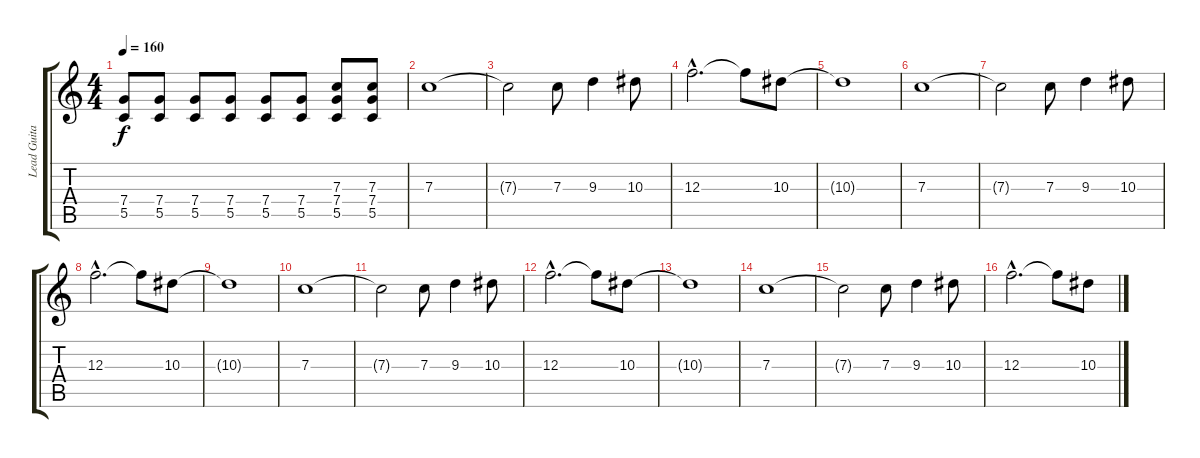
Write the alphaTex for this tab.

\track ("Lead Guitar" "Lead Guita") {instrument distortionguitar}
\staff {score tabs}
\tuning (D4 A3 F3 C3 G2 C2) {hide}
\ts (4 4)
\tempo 160
\clef g2
\ks c
(7.4 5.5).8{dy f} (7.4 5.5).8 (7.4 5.5).8 (7.4 5.5).8 (7.4 5.5).8 (7.4 5.5).8 (7.3 7.4 5.5).8 (7.3 7.4 5.5).8 |
7.3.1 |
7.3{t}.2 7.3.8 9.3.4 10.3.8 |
12.3{hac}.2{d} 12.3{t}.8 10.3.8 |
10.3{t}.1 |
7.3.1 |
7.3{t}.2 7.3.8 9.3.4 10.3.8 |
12.3{hac}.2{d} 12.3{t}.8 10.3.8 |
10.3{t}.1 |
7.3.1 |
7.3{t}.2 7.3.8 9.3.4 10.3.8 |
12.3{hac}.2{d} 12.3{t}.8 10.3.8 |
10.3{t}.1 |
7.3.1 |
7.3{t}.2 7.3.8 9.3.4 10.3.8 |
12.3{hac}.2{d} 12.3{t}.8 10.3.8
